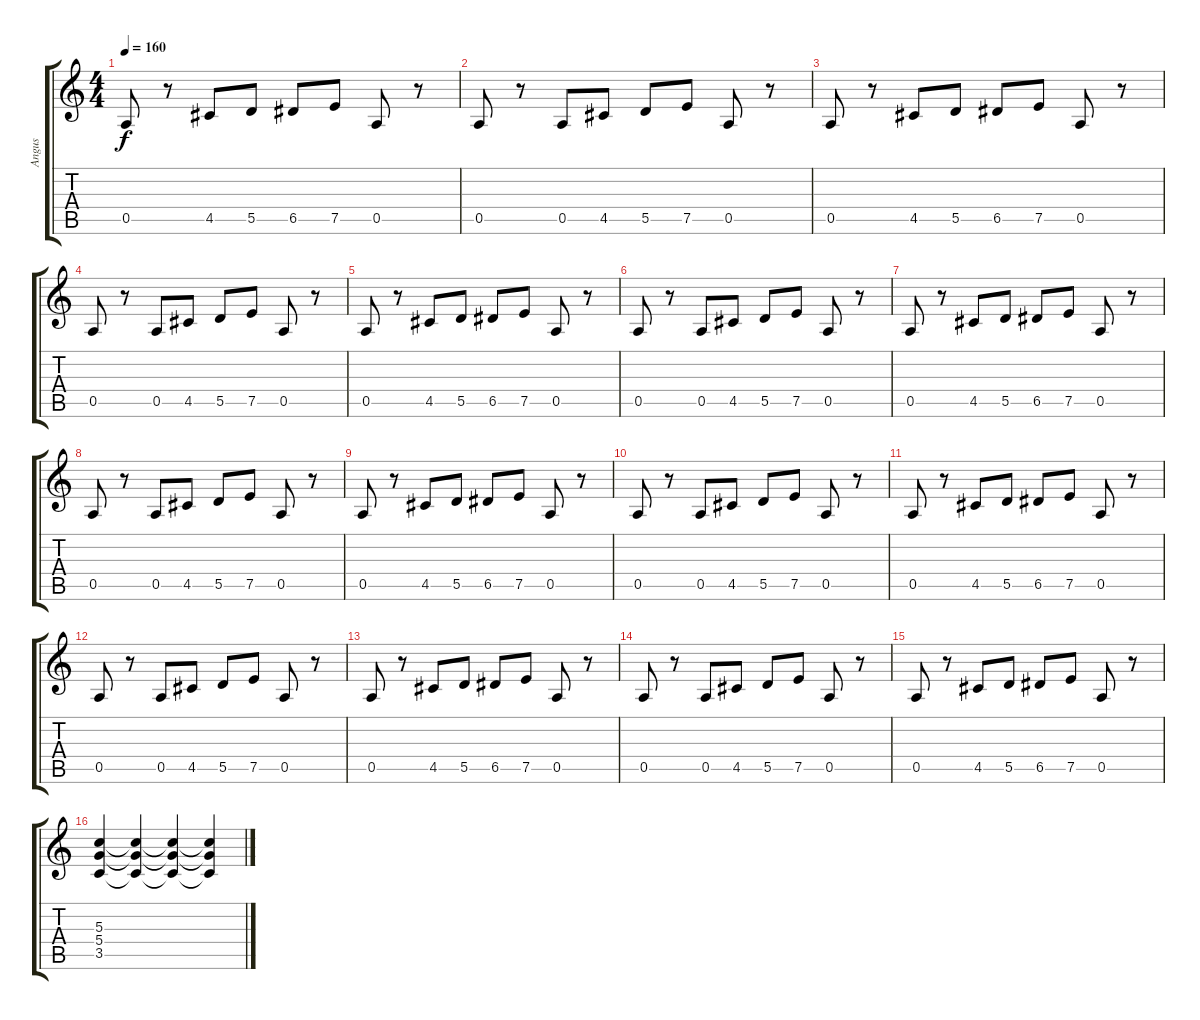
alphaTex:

\track ("Angus" "Angus") {instrument distortionguitar}
\staff {score tabs}
\tuning (E4 B3 G3 D3 A2 E2) {hide}
\ts (4 4)
\tempo 160
\clef g2
\ks c
0.5.8{dy f} r.8 4.5.8 5.5.8 6.5.8 7.5.8 0.5.8 r.8 |
0.5.8 r.8 0.5.8 4.5.8 5.5.8 7.5.8 0.5.8 r.8 |
0.5.8 r.8 4.5.8 5.5.8 6.5.8 7.5.8 0.5.8 r.8 |
0.5.8 r.8 0.5.8 4.5.8 5.5.8 7.5.8 0.5.8 r.8 |
0.5.8 r.8 4.5.8 5.5.8 6.5.8 7.5.8 0.5.8 r.8 |
0.5.8 r.8 0.5.8 4.5.8 5.5.8 7.5.8 0.5.8 r.8 |
0.5.8 r.8 4.5.8 5.5.8 6.5.8 7.5.8 0.5.8 r.8 |
0.5.8 r.8 0.5.8 4.5.8 5.5.8 7.5.8 0.5.8 r.8 |
0.5.8 r.8 4.5.8 5.5.8 6.5.8 7.5.8 0.5.8 r.8 |
0.5.8 r.8 0.5.8 4.5.8 5.5.8 7.5.8 0.5.8 r.8 |
0.5.8 r.8 4.5.8 5.5.8 6.5.8 7.5.8 0.5.8 r.8 |
0.5.8 r.8 0.5.8 4.5.8 5.5.8 7.5.8 0.5.8 r.8 |
0.5.8 r.8 4.5.8 5.5.8 6.5.8 7.5.8 0.5.8 r.8 |
0.5.8 r.8 0.5.8 4.5.8 5.5.8 7.5.8 0.5.8 r.8 |
0.5.8 r.8 4.5.8 5.5.8 6.5.8 7.5.8 0.5.8 r.8 |
(5.3 5.4 3.5).4 (5.3{t} 5.4{t} 3.5{t}).4 (5.3{t} 5.4{t} 3.5{t}).4 (5.3{t} 5.4{t} 3.5{t}).4
